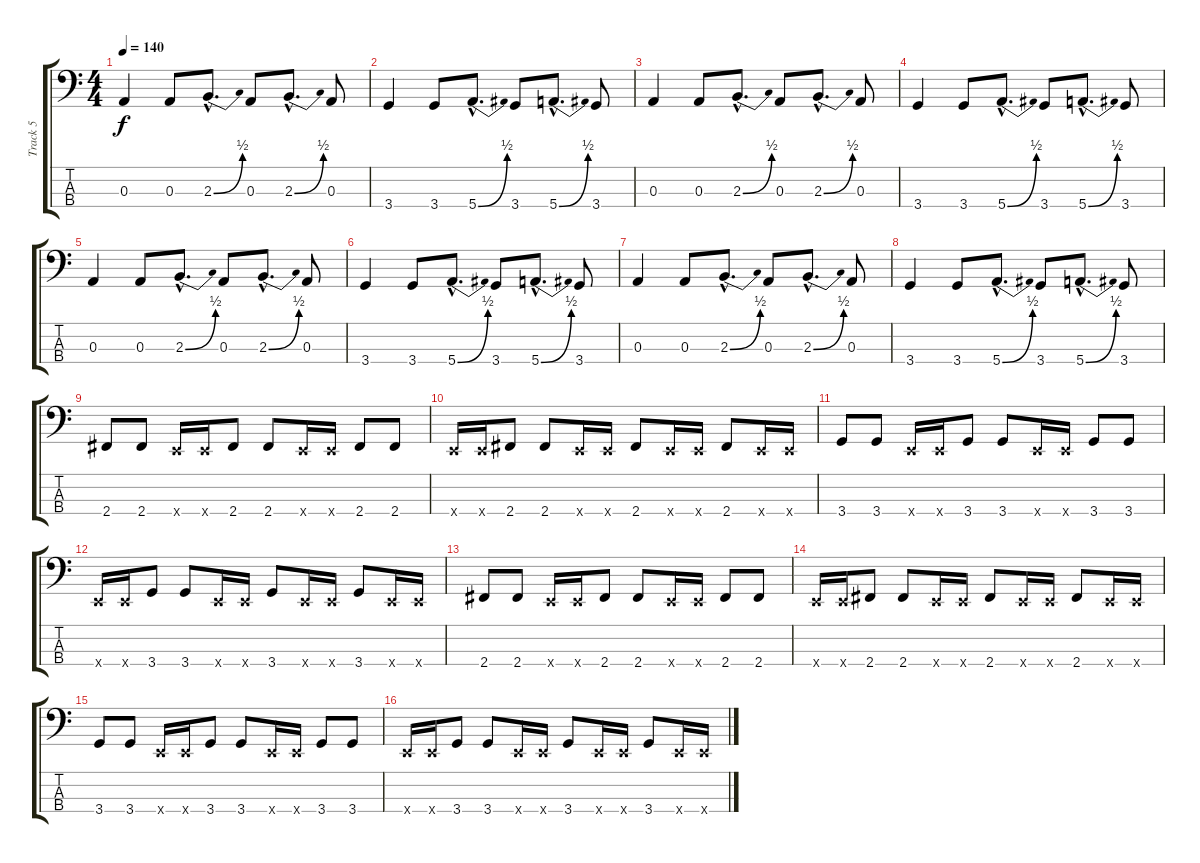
\track ("Track 5" "Track 5") {instrument electricbassfinger}
\staff {score tabs}
\tuning (G2 D2 A1 E1) {hide}
\ts (4 4)
\tempo 140
\clef f4
\ks c
0.3.4{dy f} 0.3.8 2.3{be (bend 0 0 60 2) hac}.8{d} 0.3.8 2.3{be (bend 0 0 60 2) hac}.8{d} 0.3.8 |
3.4.4 3.4.8 5.4{be (bend 0 0 60 2) hac}.8{d} 3.4.8 5.4{be (bend 0 0 60 2) hac}.8{d} 3.4.8 |
0.3.4 0.3.8 2.3{be (bend 0 0 60 2) hac}.8{d} 0.3.8 2.3{be (bend 0 0 60 2) hac}.8{d} 0.3.8 |
3.4.4 3.4.8 5.4{be (bend 0 0 60 2) hac}.8{d} 3.4.8 5.4{be (bend 0 0 60 2) hac}.8{d} 3.4.8 |
0.3.4 0.3.8 2.3{be (bend 0 0 60 2) hac}.8{d} 0.3.8 2.3{be (bend 0 0 60 2) hac}.8{d} 0.3.8 |
3.4.4 3.4.8 5.4{be (bend 0 0 60 2) hac}.8{d} 3.4.8 5.4{be (bend 0 0 60 2) hac}.8{d} 3.4.8 |
0.3.4 0.3.8 2.3{be (bend 0 0 60 2) hac}.8{d} 0.3.8 2.3{be (bend 0 0 60 2) hac}.8{d} 0.3.8 |
3.4.4 3.4.8 5.4{be (bend 0 0 60 2) hac}.8{d} 3.4.8 5.4{be (bend 0 0 60 2) hac}.8{d} 3.4.8 |
2.4.8 2.4.8 0.4{x}.16 0.4{x}.16 2.4.8 2.4.8 0.4{x}.16 0.4{x}.16 2.4.8 2.4.8 |
0.4{x}.16 0.4{x}.16 2.4.8 2.4.8 0.4{x}.16 0.4{x}.16 2.4.8 0.4{x}.16 0.4{x}.16 2.4.8 0.4{x}.16 0.4{x}.16 |
3.4.8 3.4.8 0.4{x}.16 0.4{x}.16 3.4.8 3.4.8 0.4{x}.16 0.4{x}.16 3.4.8 3.4.8 |
0.4{x}.16 0.4{x}.16 3.4.8 3.4.8 0.4{x}.16 0.4{x}.16 3.4.8 0.4{x}.16 0.4{x}.16 3.4.8 0.4{x}.16 0.4{x}.16 |
2.4.8 2.4.8 0.4{x}.16 0.4{x}.16 2.4.8 2.4.8 0.4{x}.16 0.4{x}.16 2.4.8 2.4.8 |
0.4{x}.16 0.4{x}.16 2.4.8 2.4.8 0.4{x}.16 0.4{x}.16 2.4.8 0.4{x}.16 0.4{x}.16 2.4.8 0.4{x}.16 0.4{x}.16 |
3.4.8 3.4.8 0.4{x}.16 0.4{x}.16 3.4.8 3.4.8 0.4{x}.16 0.4{x}.16 3.4.8 3.4.8 |
0.4{x}.16 0.4{x}.16 3.4.8 3.4.8 0.4{x}.16 0.4{x}.16 3.4.8 0.4{x}.16 0.4{x}.16 3.4.8 0.4{x}.16 0.4{x}.16
